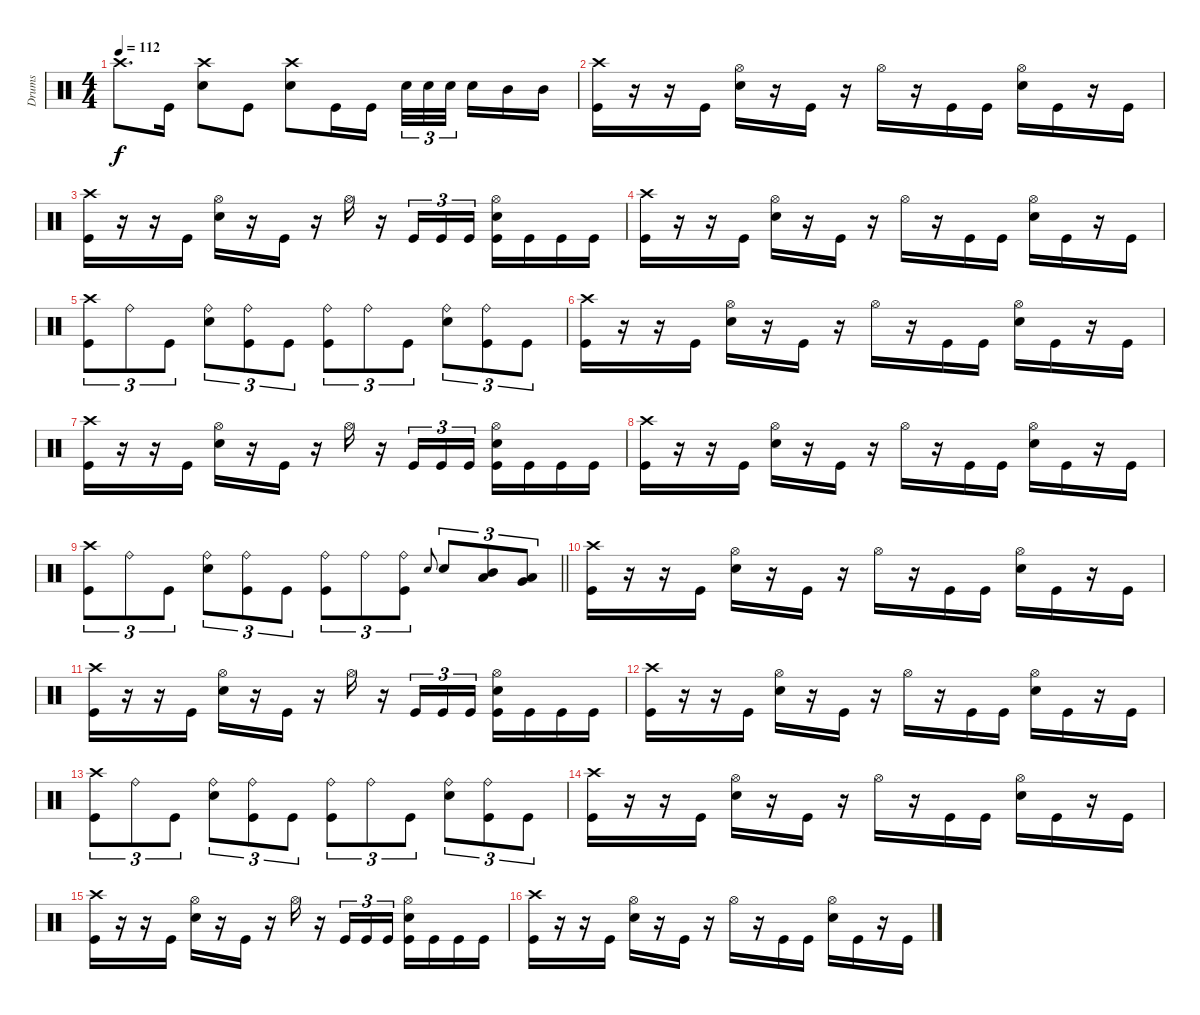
\track ("Drums" "Drums") {instrument percussion}
\staff {score}
\articulation defaults
\ts (4 4)
\tempo 112
\clef neutral
\ks c "Crash high (hit)".8{d dy f} "Kick (hit)".16
("Crash high (hit)" "Snare (hit) 2").8 "Kick (hit)".8 ("Crash high (hit)" "Snare (hit) 2").8 "Kick (hit)".16 "Kick (hit)".16 "Snare (hit) 2".32{tu (3 2)} "Snare (hit) 2".32{tu (3 2)} "Snare (hit) 2".32{tu (3 2) beam splitsecondary} "Snare (hit) 2".16 "Mid Tom (hit)".16 "Mid Tom (hit)".16 |
("Crash high (hit)" "Kick (hit)").16 r.16 r.16 "Kick (hit)".16 ("Hi-Hat (open)" "Snare (hit) 2").16 r.16 "Kick (hit)".16 r.16 "Hi-Hat (open)".16 r.16 "Kick (hit)".16 "Kick (hit)".16 ("Hi-Hat (open)" "Snare (hit) 2").16 "Kick (hit)".16 r.16 "Kick (hit)".16 |
("Crash high (hit)" "Kick (hit)").16 r.16 r.16 "Kick (hit)".16 ("Hi-Hat (open)" "Snare (hit) 2").16 r.16 "Kick (hit)".16 r.16 "Hi-Hat (open)".16 r.16 "Kick (hit)".16{tu (3 2)} "Kick (hit)".16{tu (3 2)} "Kick (hit)".16{tu (3 2)} ("Hi-Hat (open)" "Snare (hit) 2" "Kick (hit)").16 "Kick (hit)".16 "Kick (hit)".16 "Kick (hit)".16 |
("Crash high (hit)" "Kick (hit)").16 r.16 r.16 "Kick (hit)".16 ("Hi-Hat (open)" "Snare (hit) 2").16 r.16 "Kick (hit)".16 r.16 "Hi-Hat (open)".16 r.16 "Kick (hit)".16 "Kick (hit)".16 ("Hi-Hat (open)" "Snare (hit) 2").16 "Kick (hit)".16 r.16 "Kick (hit)".16 |
("Crash high (hit)" "Kick (hit)").8{tu (3 2)} "Ride (bell)".8{tu (3 2)} "Kick (hit)".8{tu (3 2)} ("Ride (bell)" "Snare (hit) 2").8{tu (3 2)} ("Ride (bell)" "Kick (hit)").8{tu (3 2)} "Kick (hit)".8{tu (3 2)} ("Ride (bell)" "Kick (hit)").8{tu (3 2)} "Ride (bell)".8{tu (3 2)} "Kick (hit)".8{tu (3 2)} ("Ride (bell)" "Snare (hit) 2").8{tu (3 2)} ("Ride (bell)" "Kick (hit)").8{tu (3 2)} "Kick (hit)".8{tu (3 2)} |
("Crash high (hit)" "Kick (hit)").16 r.16 r.16 "Kick (hit)".16 ("Hi-Hat (open)" "Snare (hit) 2").16 r.16 "Kick (hit)".16 r.16 "Hi-Hat (open)".16 r.16 "Kick (hit)".16 "Kick (hit)".16 ("Hi-Hat (open)" "Snare (hit) 2").16 "Kick (hit)".16 r.16 "Kick (hit)".16 |
("Crash high (hit)" "Kick (hit)").16 r.16 r.16 "Kick (hit)".16 ("Hi-Hat (open)" "Snare (hit) 2").16 r.16 "Kick (hit)".16 r.16 "Hi-Hat (open)".16 r.16 "Kick (hit)".16{tu (3 2)} "Kick (hit)".16{tu (3 2)} "Kick (hit)".16{tu (3 2)} ("Hi-Hat (open)" "Snare (hit) 2" "Kick (hit)").16 "Kick (hit)".16 "Kick (hit)".16 "Kick (hit)".16 |
("Crash high (hit)" "Kick (hit)").16 r.16 r.16 "Kick (hit)".16 ("Hi-Hat (open)" "Snare (hit) 2").16 r.16 "Kick (hit)".16 r.16 "Hi-Hat (open)".16 r.16 "Kick (hit)".16 "Kick (hit)".16 ("Hi-Hat (open)" "Snare (hit) 2").16 "Kick (hit)".16 r.16 "Kick (hit)".16 |
\barLineRight lightlight
("Crash high (hit)" "Kick (hit)").8{tu (3 2)} "Ride (bell)".8{tu (3 2)} "Kick (hit)".8{tu (3 2)} ("Ride (bell)" "Snare (hit) 2").8{tu (3 2)} ("Ride (bell)" "Kick (hit)").8{tu (3 2)} "Kick (hit)".8{tu (3 2)} ("Ride (bell)" "Kick (hit)").8{tu (3 2)} "Ride (bell)".8{tu (3 2)} ("Ride (bell)" "Kick (hit)").8{tu (3 2)} "Snare (hit) 2".8{gr onbeat} "Snare (hit) 2".8{tu (3 2)} ("Mid Tom (hit)" "Low Tom (hit)").8{tu (3 2)} ("Low Tom (hit)" "Very Low Tom (hit)").8{tu (3 2)} |
("Crash high (hit)" "Kick (hit)").16 r.16 r.16 "Kick (hit)".16 ("Hi-Hat (open)" "Snare (hit) 2").16 r.16 "Kick (hit)".16 r.16 "Hi-Hat (open)".16 r.16 "Kick (hit)".16 "Kick (hit)".16 ("Hi-Hat (open)" "Snare (hit) 2").16 "Kick (hit)".16 r.16 "Kick (hit)".16 |
("Crash high (hit)" "Kick (hit)").16 r.16 r.16 "Kick (hit)".16 ("Hi-Hat (open)" "Snare (hit) 2").16 r.16 "Kick (hit)".16 r.16 "Hi-Hat (open)".16 r.16 "Kick (hit)".16{tu (3 2)} "Kick (hit)".16{tu (3 2)} "Kick (hit)".16{tu (3 2)} ("Hi-Hat (open)" "Snare (hit) 2" "Kick (hit)").16 "Kick (hit)".16 "Kick (hit)".16 "Kick (hit)".16 |
("Crash high (hit)" "Kick (hit)").16 r.16 r.16 "Kick (hit)".16 ("Hi-Hat (open)" "Snare (hit) 2").16 r.16 "Kick (hit)".16 r.16 "Hi-Hat (open)".16 r.16 "Kick (hit)".16 "Kick (hit)".16 ("Hi-Hat (open)" "Snare (hit) 2").16 "Kick (hit)".16 r.16 "Kick (hit)".16 |
("Crash high (hit)" "Kick (hit)").8{tu (3 2)} "Ride (bell)".8{tu (3 2)} "Kick (hit)".8{tu (3 2)} ("Ride (bell)" "Snare (hit) 2").8{tu (3 2)} ("Ride (bell)" "Kick (hit)").8{tu (3 2)} "Kick (hit)".8{tu (3 2)} ("Ride (bell)" "Kick (hit)").8{tu (3 2)} "Ride (bell)".8{tu (3 2)} "Kick (hit)".8{tu (3 2)} ("Ride (bell)" "Snare (hit) 2").8{tu (3 2)} ("Ride (bell)" "Kick (hit)").8{tu (3 2)} "Kick (hit)".8{tu (3 2)} |
("Crash high (hit)" "Kick (hit)").16 r.16 r.16 "Kick (hit)".16 ("Hi-Hat (open)" "Snare (hit) 2").16 r.16 "Kick (hit)".16 r.16 "Hi-Hat (open)".16 r.16 "Kick (hit)".16 "Kick (hit)".16 ("Hi-Hat (open)" "Snare (hit) 2").16 "Kick (hit)".16 r.16 "Kick (hit)".16 |
("Crash high (hit)" "Kick (hit)").16 r.16 r.16 "Kick (hit)".16 ("Hi-Hat (open)" "Snare (hit) 2").16 r.16 "Kick (hit)".16 r.16 "Hi-Hat (open)".16 r.16 "Kick (hit)".16{tu (3 2)} "Kick (hit)".16{tu (3 2)} "Kick (hit)".16{tu (3 2)} ("Hi-Hat (open)" "Snare (hit) 2" "Kick (hit)").16 "Kick (hit)".16 "Kick (hit)".16 "Kick (hit)".16 |
("Crash high (hit)" "Kick (hit)").16 r.16 r.16 "Kick (hit)".16 ("Hi-Hat (open)" "Snare (hit) 2").16 r.16 "Kick (hit)".16 r.16 "Hi-Hat (open)".16 r.16 "Kick (hit)".16 "Kick (hit)".16 ("Hi-Hat (open)" "Snare (hit) 2").16 "Kick (hit)".16 r.16 "Kick (hit)".16
